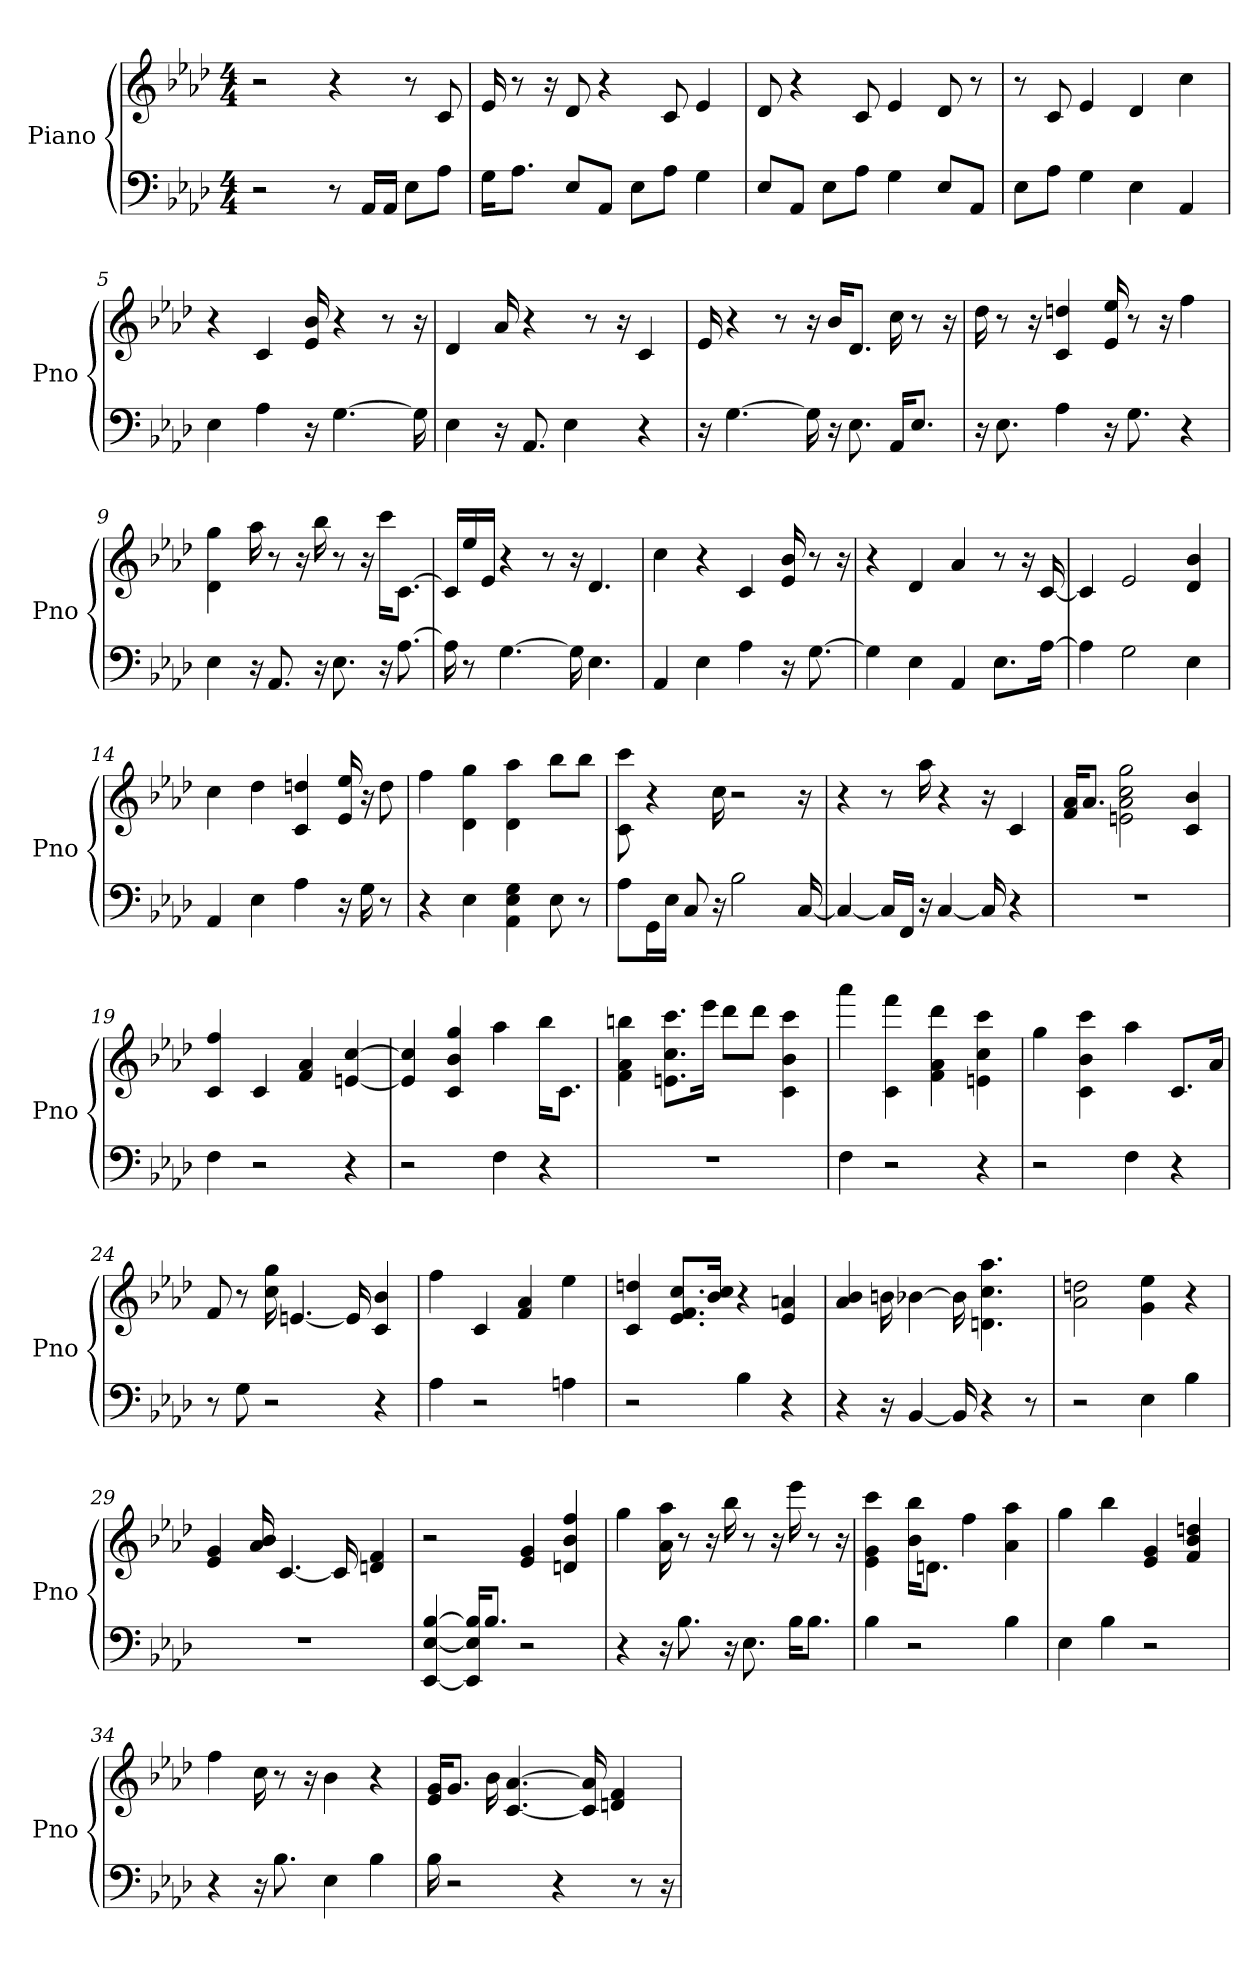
**kern	**kern
*part1	*part1
*staff2	*staff1
*I"Piano	*
*I'Pno	*
*clefF4	*clefG2
*k[b-e-a-d-]	*k[b-e-a-d-]
*A-:	*A-:
*M4/4	*M4/4
*MM69	*MM69
=1	=1
2r	2r
8r	4r
16AA-/LL	.
16AA-/JJ	.
8E-\L	8r
8A-\J	8c
=2	=2
16G\KL	16e-
8.A-\J	8r
.	16r
8E-/L	8d-
8AA-/J	4r
8E-\L	.
8A-\J	8c
4G	4e-
=3	=3
8E-/L	8d-
8AA-/J	4r
8E-\L	.
8A-\J	8c
4G	4e-
8E-/L	8d-
8AA-/J	8r
=4	=4
8E-\L	8r
8A-\J	8c
4G	4e-
4E-	4d-
4AA-	4cc
=5	=5
4E-	4r
4A-	4c
16r	16e- 16b-
[4.G	4r
.	8r
16G]	16r
=6	=6
4E-	4d-
16r	16a-
8.AA-	4r
4E-	.
.	8r
.	16r
4r	4c
=7	=7
16r	16e-
[4.G	4r
.	8r
16G]	16r
16r	16b-/KL
8.E-	8.d-/J
16AA-/KL	16cc
8.E-/J	8r
.	16r
=8	=8
16r	16dd-
8.E-	8r
.	16r
4A-	4dd 4c
16r	16e- 16ee-
8.G	8r
.	16r
4r	4ff
=9	=9
4E-	4gg 4d-
16r	16aa-
8.AA-	8r
.	16r
16r	16bb-
8.E-	8r
.	16r
16r	16ccc\KL
[8.A-	[8.c\J
=10	=10
16A-]	16c/LL]
8r	16ee-/
.	16e-/JJ
[4.G	4r
.	8r
16G]	16r
4.E-	4.d-
=11	=11
4AA-	4cc
4E-	4r
4A-	4c
16r	16b- 16e-
[8.G	8r
.	16r
=12	=12
4G]	4r
4E-	4d-
4AA-	4a-
8.E-\L	8r
.	16r
[16A-\Jk	[16c
=13	=13
4A-]	4c]
2G	2e-
4E-	4b- 4d-
=14	=14
4AA-	4cc
4E-	4dd-
4A-	4c 4dd
16r	16ee- 16e-
16G	16r
8r	8dd
=15	=15
4r	4ff
4E-	4gg 4d-
4AA- 4E- 4G	4aa- 4d-
8E-	8bb-\L
8r	8bb-\J
=16	=16
8A-\L	8ccc 8c
16GG\L	4r
16E-\JJ	.
8C	.
16r	16cc
2B-	2r
[16C	16r
=17	=17
4C_	4r
16C/LL]	8r
16FF/JJ	.
16r	16aa-
[4C	4r
16C]	16r
4r	4c
=18	=18
1r	16a-/ 16f/KL
.	8.a-/J
.	2a- 2gg 2e 2cc
.	4b- 4c
=19	=19
4F	4c 4ff
2r	4c
.	4a- 4f
4r	[4cc [4e
=20	=20
2r	4cc] 4e]
.	4b- 4c 4gg
4F	4aa-
4r	16bb-\KL
.	8.c\J
=21	=21
1r	4bb 4f 4a-
.	8.e\ 8.cc\ 8.ccc\L
.	16eee-\Jk
.	8ddd-\L
.	8ddd-\J
.	4b- 4ccc 4c
=22	=22
4F	4aaa-
2r	4c 4fff
.	4ddd- 4a- 4f
4r	4ccc 4cc 4e
=23	=23
2r	4gg
.	4c 4b- 4ccc
4F	4aa-
4r	8.c/L
.	16a-/Jk
=24	=24
8r	8f
8G	8r
2r	16gg 16cc
.	[4.e
.	16e]
4r	4b- 4c
=25	=25
4A-	4ff
2r	4c
.	4a- 4f
4A	4ee-
=26	=26
2r	4c 4dd
.	8.e-/ 8.cc/ 8.f/L
.	16b-/ 16cc/Jk
4B-	4r
4r	4a 4e-
=27	=27
4r	4b- 4a-
16r	16b
[4BB-	[4b-
16BB-]	16b-]
4r	4.cc 4.aa- 4.d
8r	.
=28	=28
2r	2dd 2a-
4E-	4g 4ee-
4B-	4r
=29	=29
1r	4g 4e-
.	16b- 16a-
.	[4.c
.	16c]
.	4d 4f
=30	=30
[4EE- [4B- [4E-	2r
16EE-]/ 16B-]/ 16E-]/KL	.
8.B-/J	.
2r	4e- 4g
.	4ff 4d 4b-
=31	=31
4r	4gg
16r	16aa- 16a-
8.B-	8r
.	16r
16r	16bb-
8.E-	8r
.	16r
16B-\KL	16eee-
8.B-\J	8r
.	16r
=32	=32
4B-	4g 4e- 4ccc
2r	16bb-\ 16b-\KL
.	8.d\J
.	4ff
4B-	4aa- 4a-
=33	=33
4E-	4gg
4B-	4bb-
2r	4g 4e-
.	4dd 4f 4b-
=34	=34
4r	4ff
16r	16cc
8.B-	8r
.	16r
4E-	4b-
4B-	4r
=35	=35
16B-	16e-/ 16g/KL
2r	8.g/J
.	16b-
.	[4.a- [4.c
4r	.
.	16a-] 16c]
.	4f 4d
8r	.
16r	.
=	=
*-	*-
